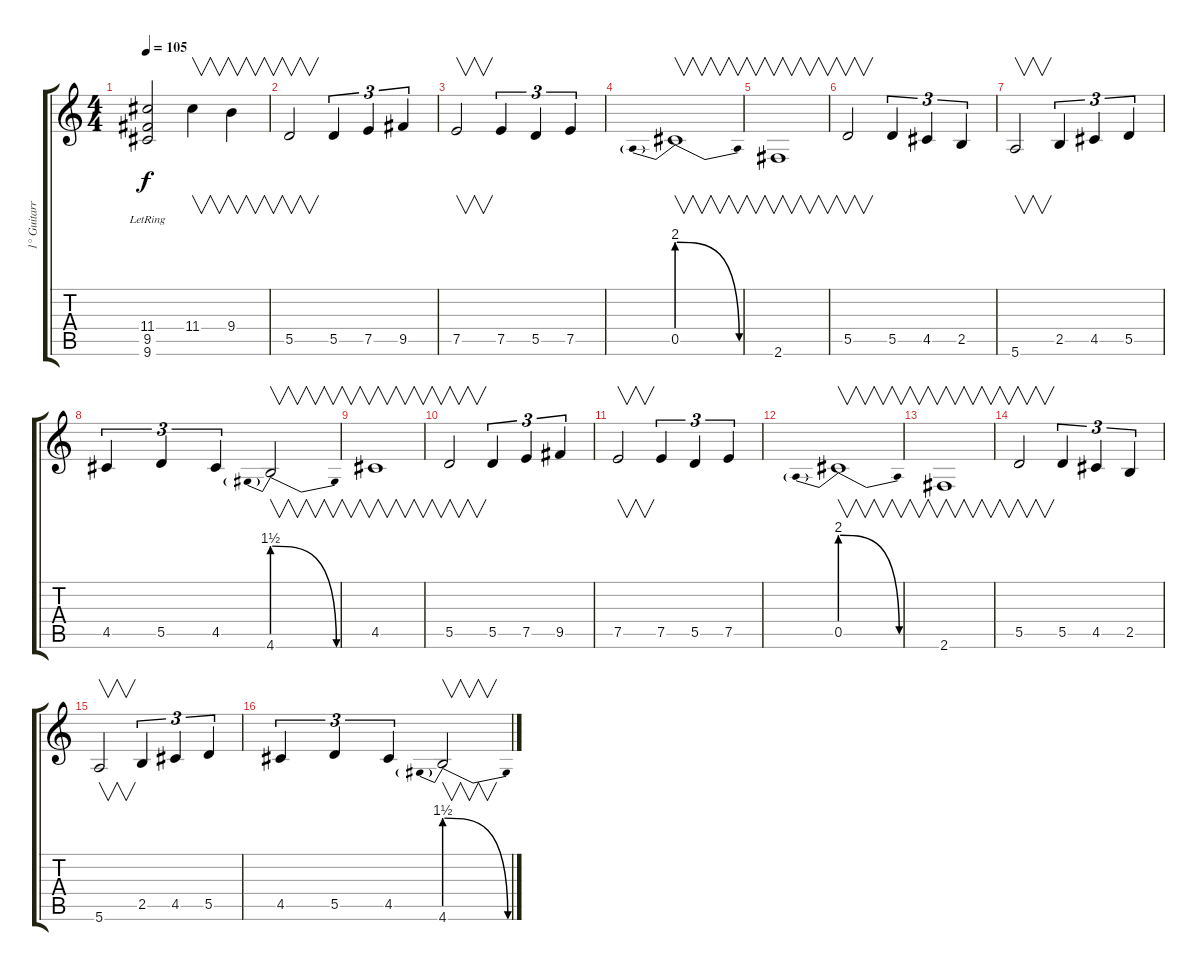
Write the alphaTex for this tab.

\track ("1° Guitarra" "1° Guitarr") {instrument distortionguitar}
\staff {score tabs}
\tuning (E4 B3 G3 D3 A2 E2) {hide}
\ts (4 4)
\tempo 105
\clef g2
\ks c
(11.4 9.5{lr} 9.6).2{dy f} 11.4.4{v} 9.4.4{v} |
5.5.2{v} 5.5.4{tu (3 2)} 7.5.4{tu (3 2)} 9.5.4{tu (3 2)} |
7.5.2{v} 7.5.4{tu (3 2)} 5.5.4{tu (3 2)} 7.5.4{tu (3 2)} |
0.5{be (prebendrelease 0 8 60 0)}.1{v} |
2.6.1{v} |
5.5.2{v} 5.5.4{tu (3 2)} 4.5.4{tu (3 2)} 2.5.4{tu (3 2)} |
5.6.2{v} 2.5.4{tu (3 2)} 4.5.4{tu (3 2)} 5.5.4{tu (3 2)} |
4.5.4{tu (3 2)} 5.5.4{tu (3 2)} 4.5.4{tu (3 2)} 4.6{be (prebendrelease 0 6 60 0)}.2{v} |
4.5.1{v} |
5.5.2{v} 5.5.4{tu (3 2)} 7.5.4{tu (3 2)} 9.5.4{tu (3 2)} |
7.5.2{v} 7.5.4{tu (3 2)} 5.5.4{tu (3 2)} 7.5.4{tu (3 2)} |
0.5{be (prebendrelease 0 8 60 0)}.1{v} |
2.6.1{v} |
5.5.2{v} 5.5.4{tu (3 2)} 4.5.4{tu (3 2)} 2.5.4{tu (3 2)} |
5.6.2{v} 2.5.4{tu (3 2)} 4.5.4{tu (3 2)} 5.5.4{tu (3 2)} |
4.5.4{tu (3 2)} 5.5.4{tu (3 2)} 4.5.4{tu (3 2)} 4.6{be (prebendrelease 0 6 60 0)}.2{v}
